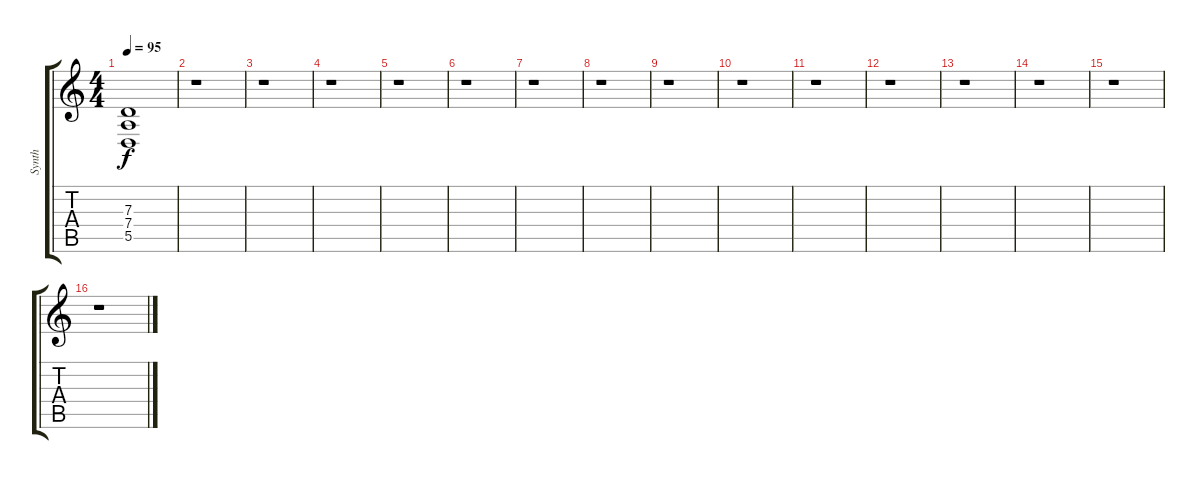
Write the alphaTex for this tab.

\track ("Synth" "Synth") {instrument choiraahs}
\staff {score tabs}
\tuning (E4 B3 G3 D3 A2 E2) {hide}
\ts (4 4)
\tempo 95
\clef g2
\ks c
(7.3{t} 7.4{t} 5.5{t}).1{dy f} |
r.1 |
r.1 |
r.1 |
r.1 |
r.1 |
r.1 |
r.1 |
r.1 |
r.1 |
r.1 |
r.1 |
r.1 |
r.1 |
r.1 |
r.1
